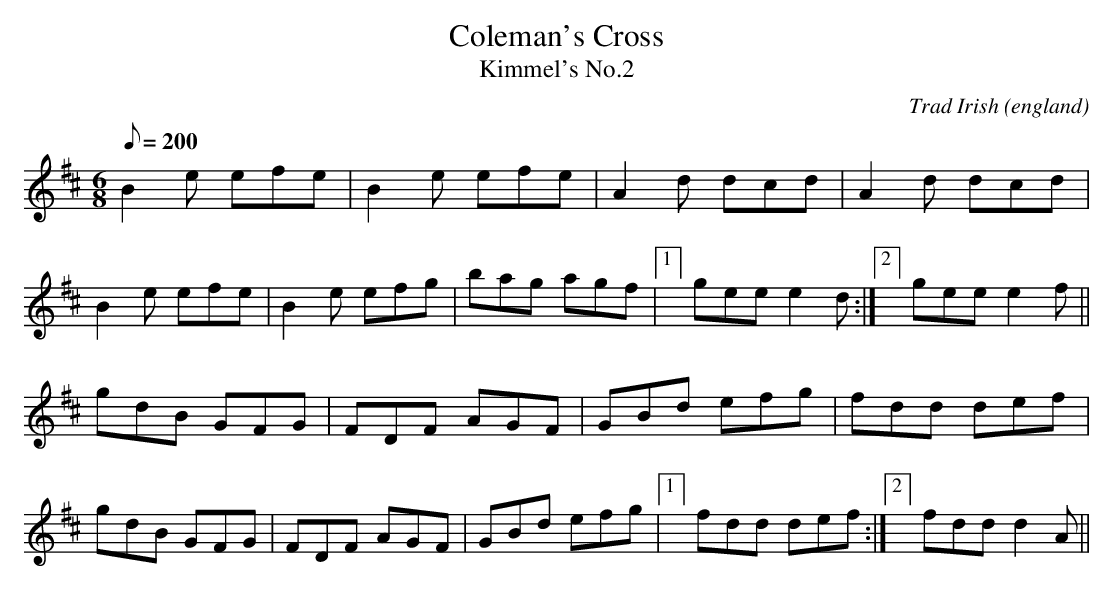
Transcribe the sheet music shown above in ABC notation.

X:1
T:Coleman's Cross
T:Kimmel's No.2
O:england
M:6/8
L:1/8
Q:200
C:Trad Irish
K:D
B2 e efe|B2 e efe|A2 d dcd|A2 d dcd|
B2 e efe|B2 e efg|bag agf|1]gee e2 d:|2]gee e2 f||
gdB GFG|FDF AGF|GBd efg|fdd def|
gdB GFG|FDF AGF|GBd efg|1]fdd def:|2]fdd d2 A||
